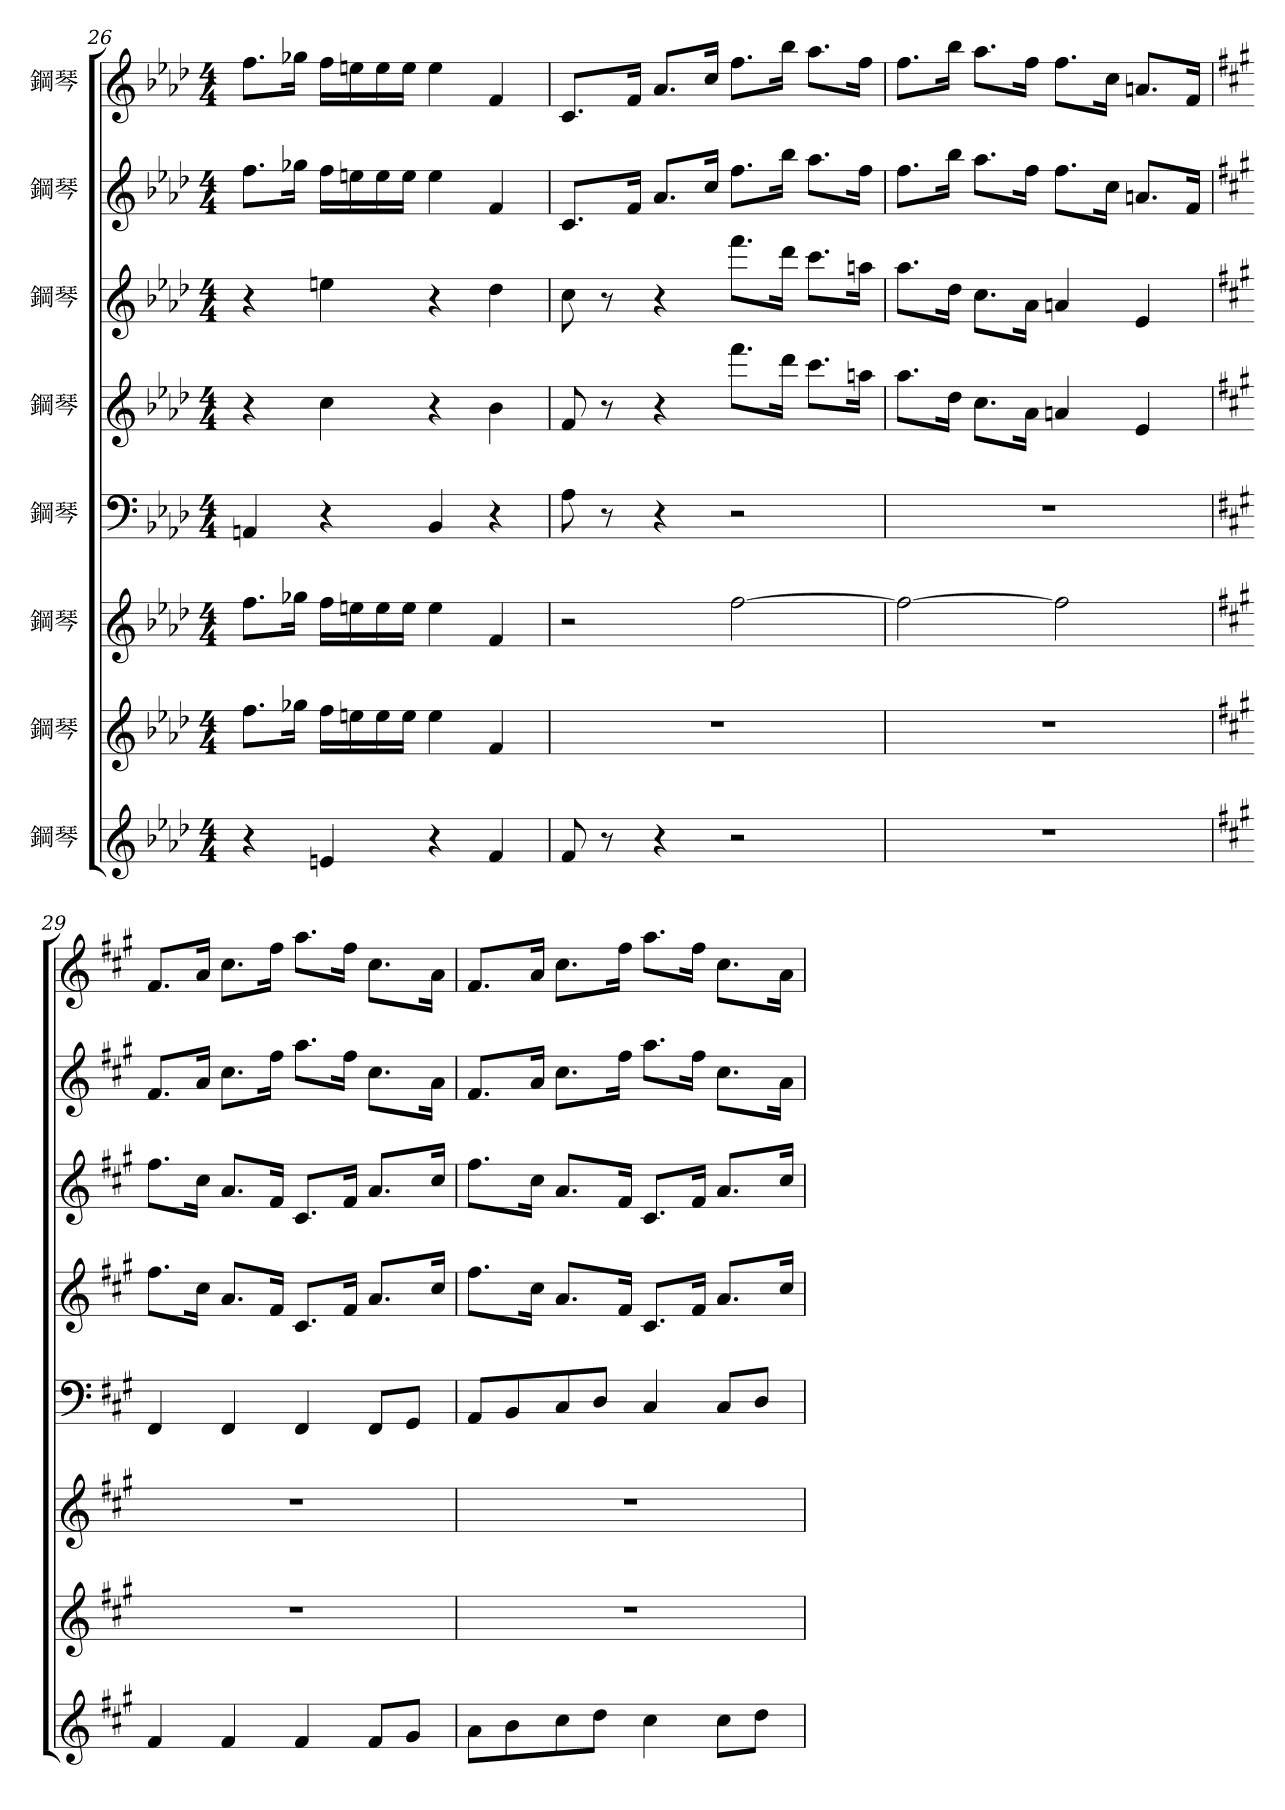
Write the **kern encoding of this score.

**kern	**kern	**kern	**kern	**kern	**kern	**kern	**kern
*part8	*part7	*part6	*part5	*part4	*part3	*part2	*part1
*staff8	*staff7	*staff6	*staff5	*staff4	*staff3	*staff2	*staff1
*I"鋼琴	*I"鋼琴	*I"鋼琴	*I"鋼琴	*I"鋼琴	*I"鋼琴	*I"鋼琴	*I"鋼琴
*clefG2	*clefG2	*clefG2	*clefF4	*clefG2	*clefG2	*clefG2	*clefG2
*k[b-e-a-d-]	*k[b-e-a-d-]	*k[b-e-a-d-]	*k[b-e-a-d-]	*k[b-e-a-d-]	*k[b-e-a-d-]	*k[b-e-a-d-]	*k[b-e-a-d-]
*M4/4	*M4/4	*M4/4	*M4/4	*M4/4	*M4/4	*M4/4	*M4/4
=26	=26	=26	=26	=26	=26	=26	=26
4r	8.ff\L	8.ff\L	4AAn/	4r	4r	8.ff\L	8.ff\L
.	16gg-X\Jk	16gg-X\Jk	.	.	.	16gg-X\Jk	16gg-X\Jk
4en/	16ff\LL	16ff\LL	4r	4cc\	4een\	16ff\LL	16ff\LL
.	16een\	16een\	.	.	.	16een\	16een\
.	16ee\	16ee\	.	.	.	16ee\	16ee\
.	16ee\JJ	16ee\JJ	.	.	.	16ee\JJ	16ee\JJ
4r	4ee\	4ee\	4BB-/	4r	4r	4ee\	4ee\
4f/	4f/	4f/	4r	4b-\	4dd-\	4f/	4f/
!!LO:PB:g=z
=27	=27	=27	=27	=27	=27	=27	=27
8f/	1r	2r	8A-\	8f/	8cc\	8.c/L	8.c/L
8r	.	.	8r	8r	8r	.	.
.	.	.	.	.	.	16f/Jk	16f/Jk
4r	.	.	4r	4r	4r	8.a-/L	8.a-/L
.	.	.	.	.	.	16cc/Jk	16cc/Jk
2r	.	[2ff\	2r	8.fff\L	8.fff\L	8.ff\L	8.ff\L
.	.	.	.	16ddd-\Jk	16ddd-\Jk	16bb-\Jk	16bb-\Jk
.	.	.	.	8.ccc\L	8.ccc\L	8.aa-\L	8.aa-\L
.	.	.	.	16aan\Jk	16aan\Jk	16ff\Jk	16ff\Jk
=28	=28	=28	=28	=28	=28	=28	=28
1r	1r	2ff\_	1r	8.aa-\L	8.aa-\L	8.ff\L	8.ff\L
.	.	.	.	16dd-\Jk	16dd-\Jk	16bb-\Jk	16bb-\Jk
.	.	.	.	8.cc\L	8.cc\L	8.aa-\L	8.aa-\L
.	.	.	.	16a-\Jk	16a-\Jk	16ff\Jk	16ff\Jk
.	.	2ff\]	.	4an/	4an/	8.ff\L	8.ff\L
.	.	.	.	.	.	16cc\Jk	16cc\Jk
.	.	.	.	4e-/	4e-/	8.an/L	8.an/L
.	.	.	.	.	.	16f/Jk	16f/Jk
=29	=29	=29	=29	=29	=29	=29	=29
*k[f#c#g#]	*k[f#c#g#]	*k[f#c#g#]	*k[f#c#g#]	*k[f#c#g#]	*k[f#c#g#]	*k[f#c#g#]	*k[f#c#g#]
4f#/	1r	1r	4FF#/	8.ff#\L	8.ff#\L	8.f#/L	8.f#/L
.	.	.	.	16cc#\Jk	16cc#\Jk	16a/Jk	16a/Jk
4f#/	.	.	4FF#/	8.a/L	8.a/L	8.cc#\L	8.cc#\L
.	.	.	.	16f#/Jk	16f#/Jk	16ff#\Jk	16ff#\Jk
4f#/	.	.	4FF#/	8.c#/L	8.c#/L	8.aa\L	8.aa\L
.	.	.	.	16f#/Jk	16f#/Jk	16ff#\Jk	16ff#\Jk
8f#/L	.	.	8FF#/L	8.a/L	8.a/L	8.cc#\L	8.cc#\L
8g#/J	.	.	8GG#/J	.	.	.	.
.	.	.	.	16cc#/Jk	16cc#/Jk	16a\Jk	16a\Jk
!!LO:PB:g=z
=30	=30	=30	=30	=30	=30	=30	=30
8a\L	1r	1r	8AA/L	8.ff#\L	8.ff#\L	8.f#/L	8.f#/L
8b\	.	.	8BB/	.	.	.	.
.	.	.	.	16cc#\Jk	16cc#\Jk	16a/Jk	16a/Jk
8cc#\	.	.	8C#/	8.a/L	8.a/L	8.cc#\L	8.cc#\L
8dd\J	.	.	8D/J	.	.	.	.
.	.	.	.	16f#/Jk	16f#/Jk	16ff#\Jk	16ff#\Jk
4cc#\	.	.	4C#/	8.c#/L	8.c#/L	8.aa\L	8.aa\L
.	.	.	.	16f#/Jk	16f#/Jk	16ff#\Jk	16ff#\Jk
8cc#\L	.	.	8C#/L	8.a/L	8.a/L	8.cc#\L	8.cc#\L
8dd\J	.	.	8D/J	.	.	.	.
.	.	.	.	16cc#/Jk	16cc#/Jk	16a\Jk	16a\Jk
=	=	=	=	=	=	=	=
*-	*-	*-	*-	*-	*-	*-	*-
